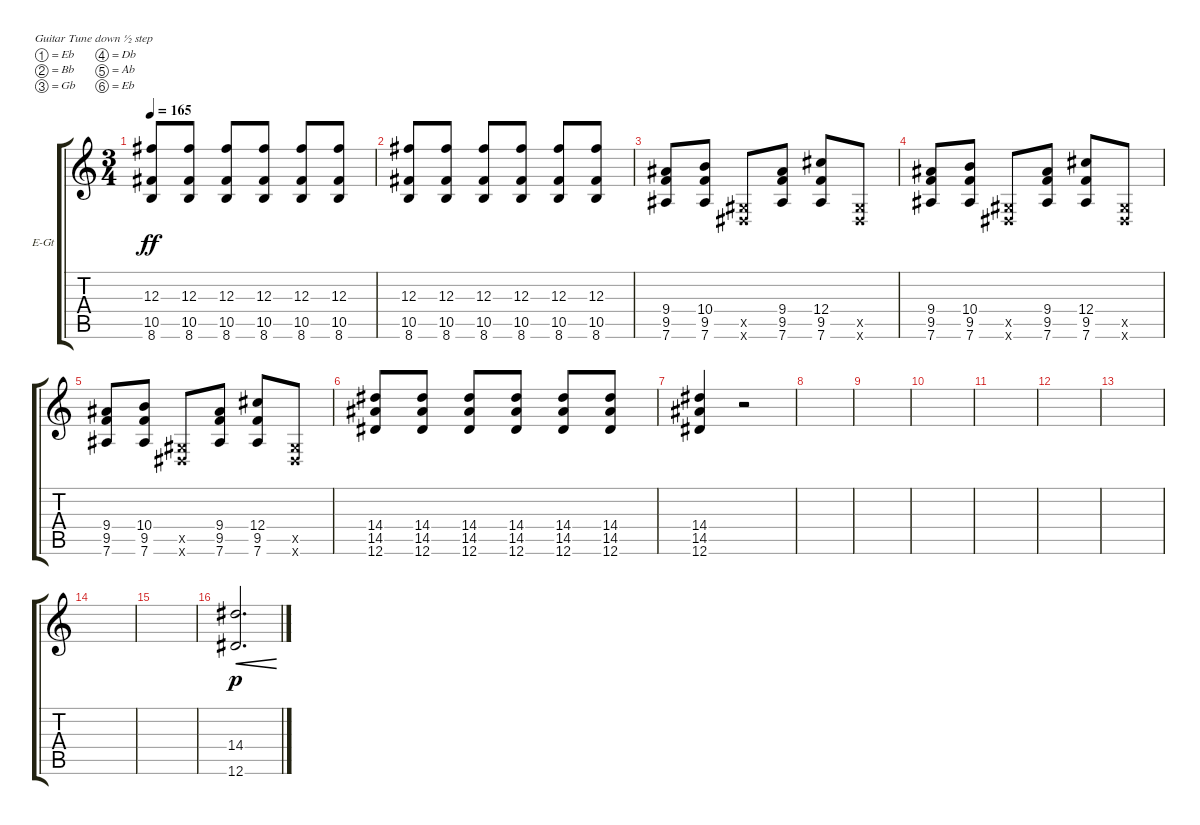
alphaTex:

\bracketExtendMode groupsimilarinstruments
\firstSystemTrackNameOrientation horizontal
\otherSystemsTrackNameOrientation horizontal
\track ("Electric Guitar 1" "E-Gt") {instrument distortionguitar}
\staff {score tabs}
\tuning (Eb4 Bb3 Gb3 Db3 Ab2 Eb2)
\ts (3 4)
\tempo 165
\clef g2
\ks c
(8.6 10.5 12.3).8{dy ff} (8.6 10.5 12.3).8 (8.6 10.5 12.3).8 (8.6 10.5 12.3).8 (8.6 10.5 12.3).8 (8.6 10.5 12.3).8 |
(8.6 10.5 12.3).8 (8.6 10.5 12.3).8 (8.6 10.5 12.3).8 (8.6 10.5 12.3).8 (8.6 10.5 12.3).8 (8.6 10.5 12.3).8 |
(9.5 7.6 9.4).8 (7.6 9.5 10.4).8 (0.6{x} 0.5{x}).8 (7.6 9.5 9.4).8 (7.6 9.5 12.4).8 (0.5{x} 0.6{x}).8 |
(9.5 7.6 9.4).8 (7.6 9.5 10.4).8 (0.6{x} 0.5{x}).8 (7.6 9.5 9.4).8 (7.6 9.5 12.4).8 (0.5{x} 0.6{x}).8 |
(9.5 7.6 9.4).8 (7.6 9.5 10.4).8 (0.6{x} 0.5{x}).8 (7.6 9.5 9.4).8 (7.6 9.5 12.4).8 (0.5{x} 0.6{x}).8 |
(12.6 14.5 14.4).8 (12.6 14.5 14.4).8 (12.6 14.5 14.4).8 (12.6 14.5 14.4).8 (12.6 14.5 14.4).8 (12.6 14.5 14.4).8 |
(12.6 14.5 14.4).4 r.2 |
|
|
|
|
|
|
|
|
(12.6 14.4).2{d cre dy p}
